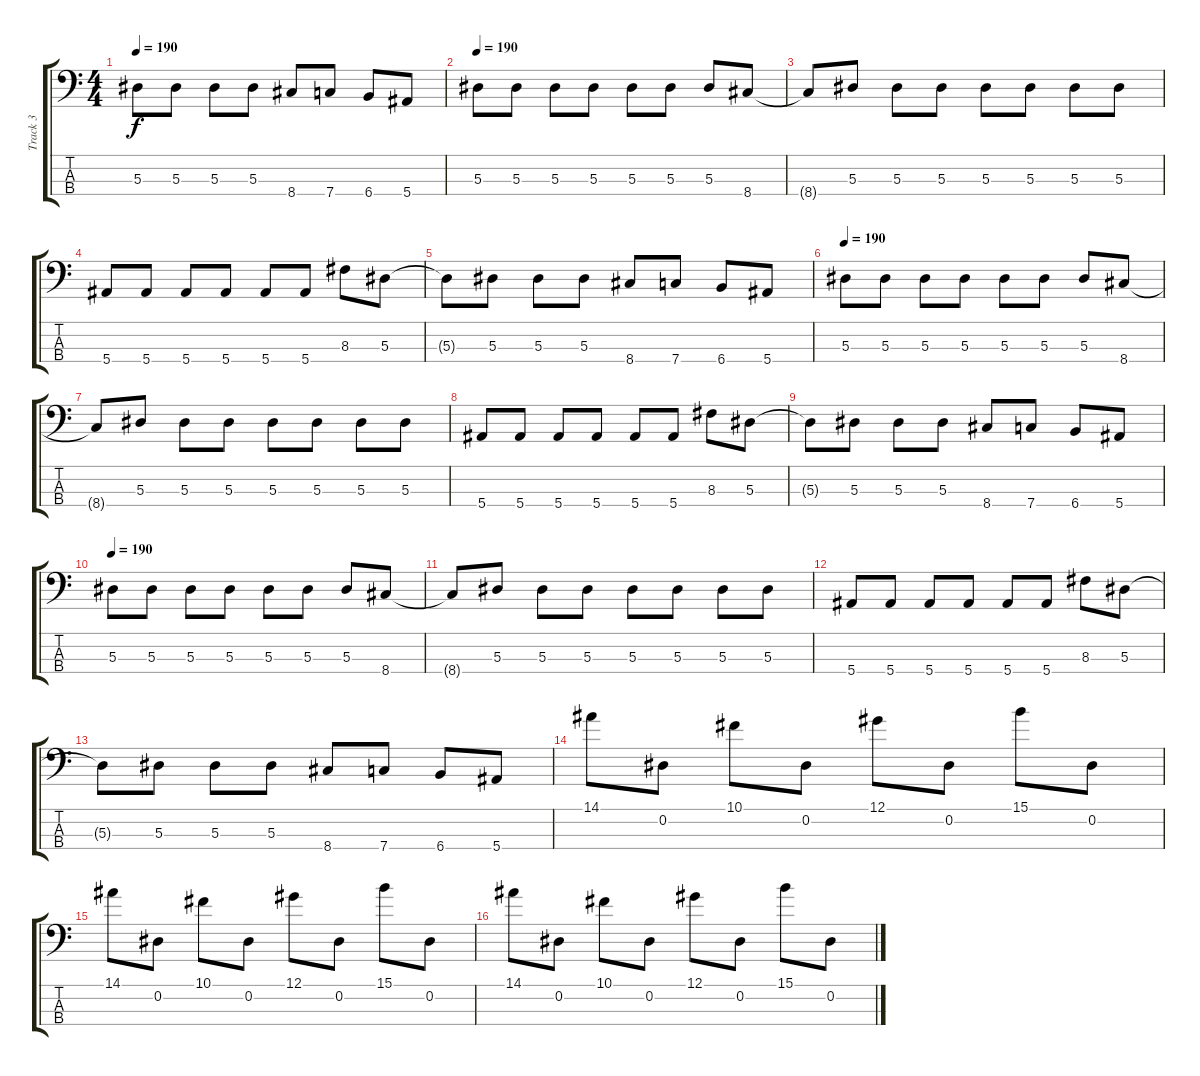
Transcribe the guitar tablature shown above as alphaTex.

\track ("Track 3" "Track 3") {instrument electricbassfinger}
\staff {score tabs}
\tuning (Ab2 Eb2 Bb1 F1) {hide}
\ts (4 4)
\tempo 190
\clef f4
\ks c
5.3{t}.8{dy f} 5.3.8 5.3.8 5.3.8 8.4.8 7.4.8 6.4.8 5.4.8 |
\tempo 190
5.3.8 5.3.8 5.3.8 5.3.8 5.3.8 5.3.8 5.3.8 8.4.8 |
8.4{t}.8 5.3.8 5.3.8 5.3.8 5.3.8 5.3.8 5.3.8 5.3.8 |
5.4.8 5.4.8 5.4.8 5.4.8 5.4.8 5.4.8 8.3.8 5.3.8 |
5.3{t}.8 5.3.8 5.3.8 5.3.8 8.4.8 7.4.8 6.4.8 5.4.8 |
\tempo 190
5.3.8 5.3.8 5.3.8 5.3.8 5.3.8 5.3.8 5.3.8 8.4.8 |
8.4{t}.8 5.3.8 5.3.8 5.3.8 5.3.8 5.3.8 5.3.8 5.3.8 |
5.4.8 5.4.8 5.4.8 5.4.8 5.4.8 5.4.8 8.3.8 5.3.8 |
5.3{t}.8 5.3.8 5.3.8 5.3.8 8.4.8 7.4.8 6.4.8 5.4.8 |
\tempo 190
5.3.8 5.3.8 5.3.8 5.3.8 5.3.8 5.3.8 5.3.8 8.4.8 |
8.4{t}.8 5.3.8 5.3.8 5.3.8 5.3.8 5.3.8 5.3.8 5.3.8 |
5.4.8 5.4.8 5.4.8 5.4.8 5.4.8 5.4.8 8.3.8 5.3.8 |
5.3{t}.8 5.3.8 5.3.8 5.3.8 8.4.8 7.4.8 6.4.8 5.4.8 |
14.1.8 0.2.8 10.1.8 0.2.8 12.1.8 0.2.8 15.1.8 0.2.8 |
14.1.8 0.2.8 10.1.8 0.2.8 12.1.8 0.2.8 15.1.8 0.2.8 |
14.1.8 0.2.8 10.1.8 0.2.8 12.1.8 0.2.8 15.1.8 0.2.8
